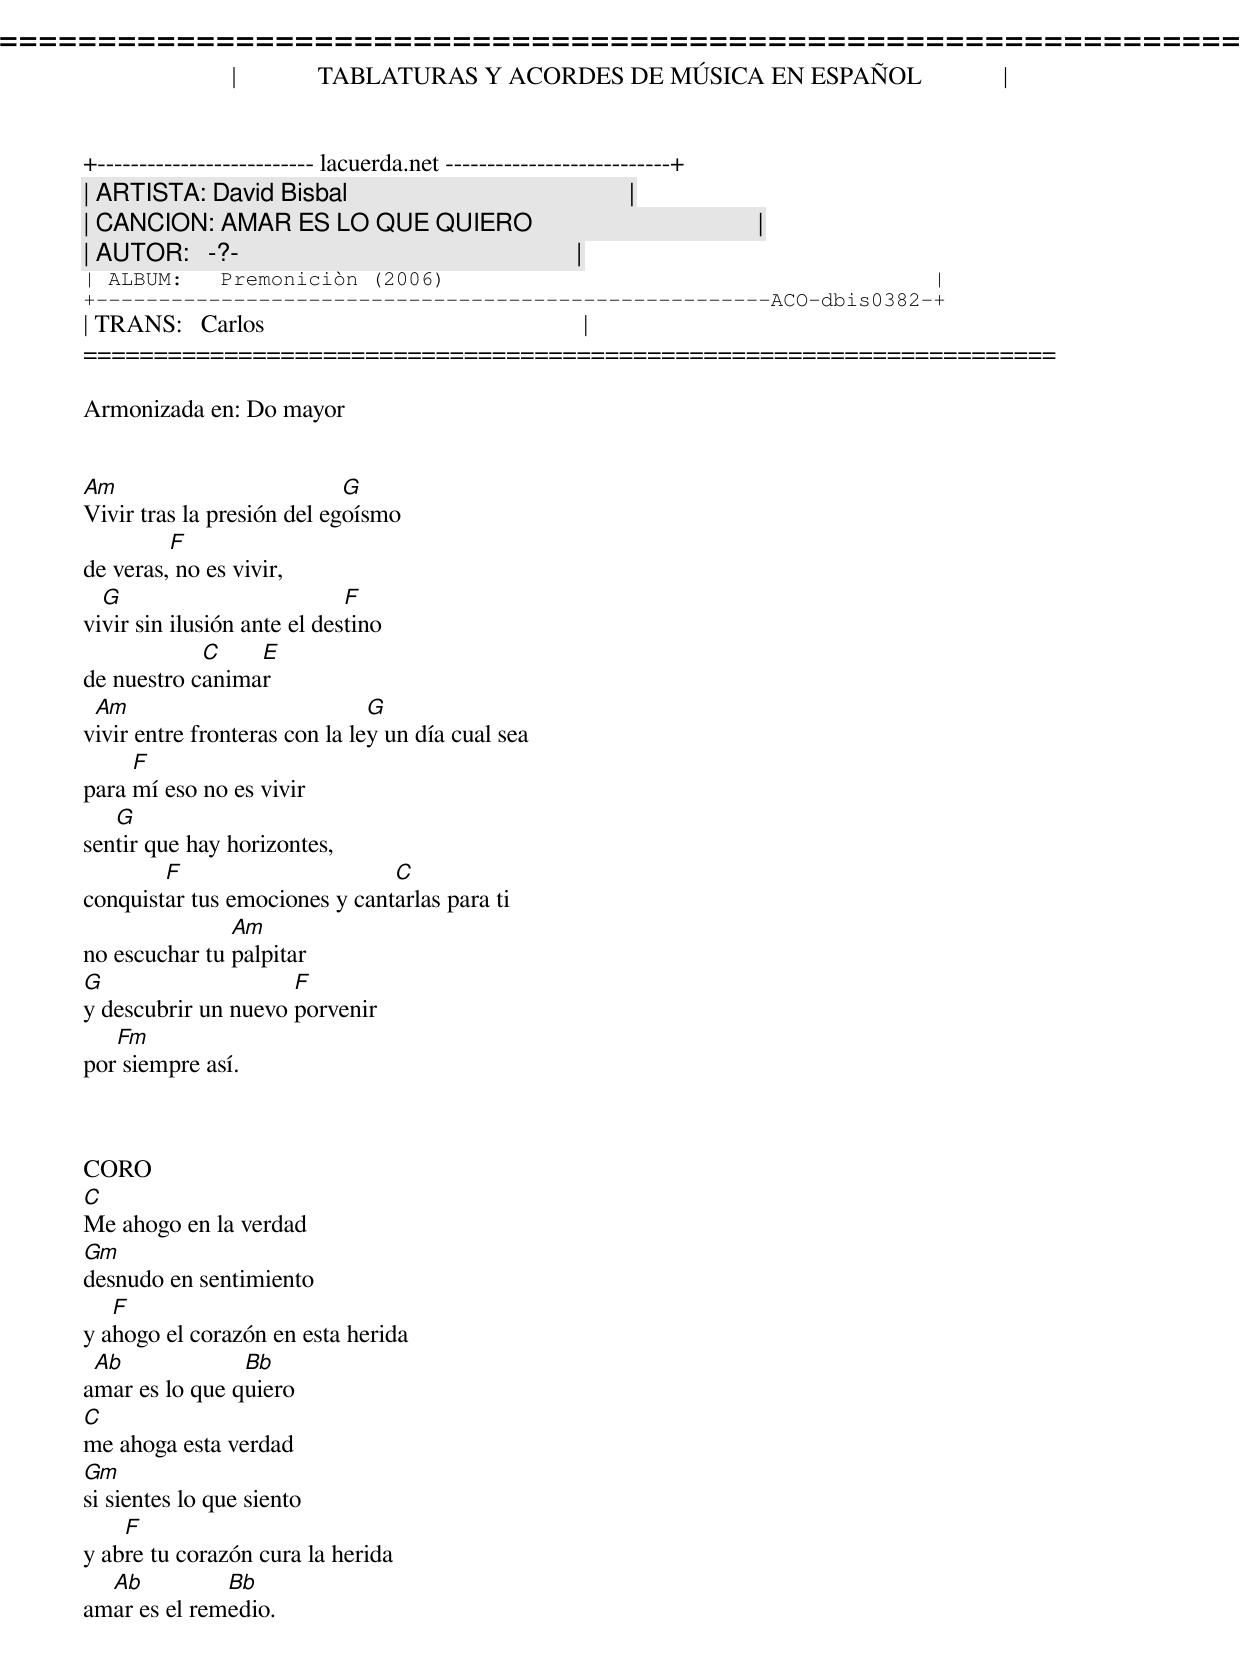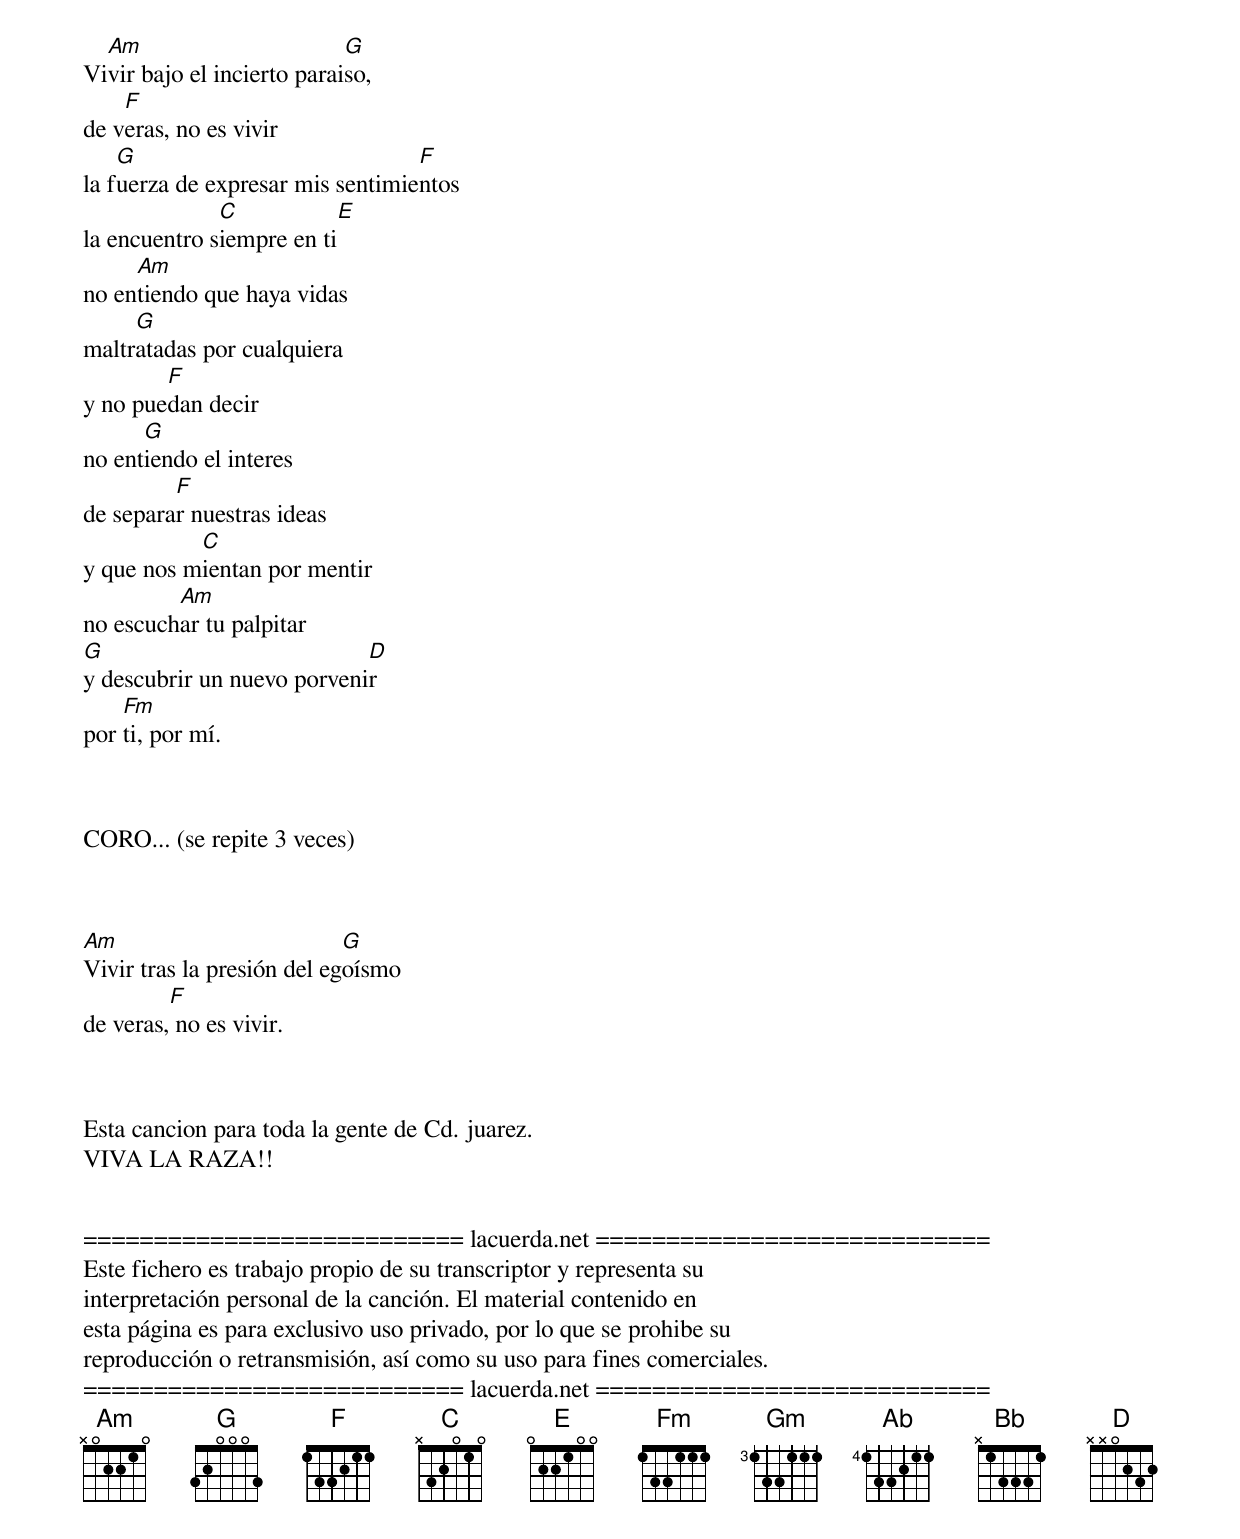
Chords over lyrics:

=====================================================================
|             TABLATURAS Y ACORDES DE MÚSICA EN ESPAÑOL             |
+-------------------------- lacuerda.net ---------------------------+
| ARTISTA: David Bisbal                                             |
| CANCION: AMAR ES LO QUE QUIERO                                    |
| AUTOR:   -?-                                                      |
| ALBUM:   Premoniciòn (2006)                                       |
+------------------------------------------------------ACO-dbis0382-+
| TRANS:   Carlos                                                   |
=====================================================================

Armonizada en: Do mayor


Am                          G
Vivir tras la presión del egoísmo
         F
de veras, no es vivir,
  G                          F
vivir sin ilusión ante el destino
            C    E
de nuestro canimar
 Am                            G
vivir entre fronteras con la ley un día cual sea
     F
para mí eso no es vivir
   G
sentir que hay horizontes,
        F                      C
conquistar tus emociones y cantarlas para ti
               Am
no escuchar tu palpitar
G                    F
y descubrir un nuevo porvenir
   Fm
por siempre así.



CORO
C
Me ahogo en la verdad
Gm
desnudo en sentimiento
   F
y ahogo el corazón en esta herida
 Ab             Bb
amar es lo que quiero
C
me ahoga esta verdad
Gm
si sientes lo que siento
    F
y abre tu corazón cura la herida
  Ab          Bb
amar es el remedio.



  Am                        G
Vivir bajo el incierto paraiso,
    F
de veras, no es vivir
    G                             F
la fuerza de expresar mis sentimientos
              C            E
la encuentro siempre en ti
     Am
no entiendo que haya vidas
     G
maltratadas por cualquiera
        F
y no puedan decir
      G
no entiendo el interes
         F
de separar nuestras ideas
           C
y que nos mientan por mentir
         Am
no escuchar tu palpitar
G                           D
y descubrir un nuevo porvenir
    Fm
por ti, por mí.



CORO... (se repite 3 veces)



Am                          G
Vivir tras la presión del egoísmo
         F
de veras, no es vivir.



Esta cancion para toda la gente de Cd. juarez.
VIVA LA RAZA!!


=========================== lacuerda.net ============================
Este fichero es trabajo propio de su transcriptor y representa su
interpretación personal de la canción. El material contenido en
esta página es para exclusivo uso privado, por lo que se prohibe su
reproducción o retransmisión, así como su uso para fines comerciales.
=========================== lacuerda.net ============================
